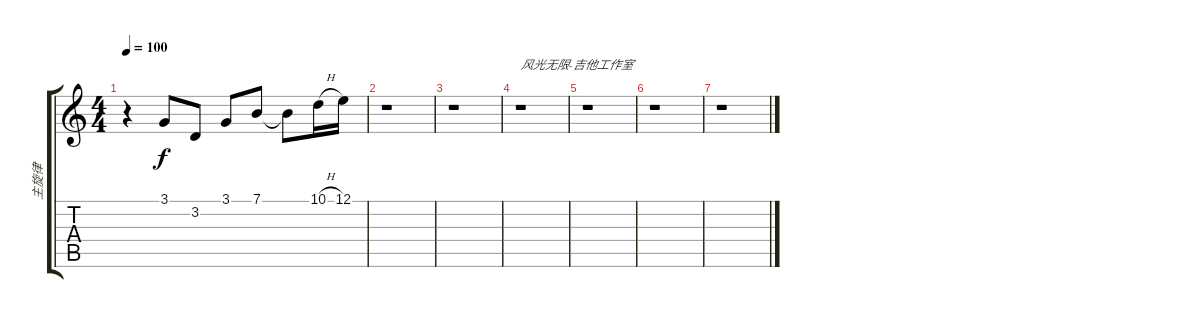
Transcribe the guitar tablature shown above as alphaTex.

\track ("主旋律" "主旋律") {instrument harmonica}
\staff {score tabs}
\tuning (E4 B3 G3 D3 A2 E2) {hide}
\ts (4 4)
\tempo 100
\clef g2
\ks c
r.4{dy f} 3.1.8 3.2.8 3.1.8 7.1.8 7.1{t}.8 10.1{h}.16 12.1.16 |
r.1 |
r.1 |
r.1{txt "风光无限-吉他工作室"} |
r.1 |
r.1 |
r.1
